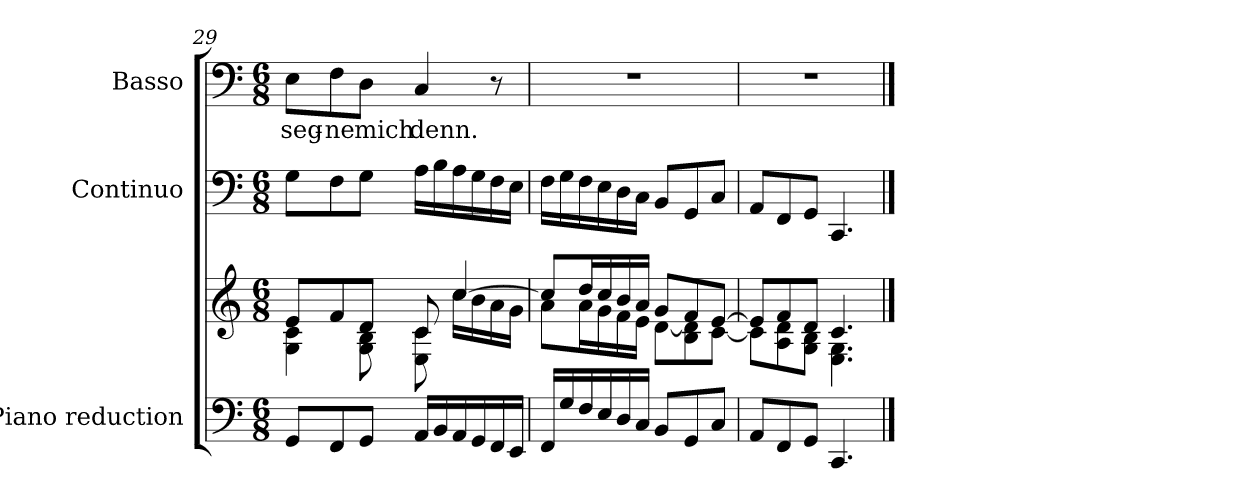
**kern	**kern	**kern	**kern	**text
*part3	*part3	*part2	*part1	*part1
*staff4	*staff3	*staff2	*staff1	*staff1
*I"Piano reduction	*	*I"Continuo	*I"Basso	*
*I'Pno	*	*	*	*
*clefF4	*clefG2	*clefF4	*clefF4	*
*k[]	*k[]	*k[]	*k[]	*
*M6/8	*M6/8	*M6/8	*M6/8	*
=29	=29	=29	=29	=29
*	*^	*	*	*
!	!	!	!	!	!LO:LY:b
8GG/L	8e/L	4G\ 4c\	8G\L	8E\L	seg-
!	!	!	!	!	!LO:LY:b
8FF/	8f/	.	8F\	8F\	-ne
!	!	!	!	!	!LO:LY:b
8GG/J	8d/J	8G\ 8B\	8G\J	8D\J	mich
!	!	!	!	!	!LO:LY:b
16AA/LL	8c/	8E\ 8c\	16A\LL	4C/	denn.
16BB/	.	.	16B\	.	.
16AA/	[4cc/	16cc\LL	16A\	.	.
16GG/	.	16b\	16G\	.	.
16FF/	.	16a\	16F\	8r	.
16EE/JJ	.	16g\JJ	16E\JJ	.	.
=30	=30	=30	=30	=30	=30
16FF/LL	8cc/L]	8a\L	16F\LL	2.r	.
16G/	.	.	16G\	.	.
16F/	16dd/L	16a\L	16F\	.	.
16E/	16cc/	16g\	16E\	.	.
16D/	16b/	16f\	16D\	.	.
16C/JJ	16a/JJ	16e\JJ	16C\JJ	.	.
8BB/L	8g/L	[8d\L	8BB/L	.	.
8GG/	8f/	8B\ 8d\]	8GG/	.	.
8C/J	[8e/J	[8c\J	8C/J	.	.
=31	=31	=31	=31	=31	=31
8AA/L	8e/L]	8c\L]	8AA/L	2.r	.
8FF/	8f/	8A\ 8d\	8FF/	.	.
8GG/J	8d/J	8G\ 8B\J	8GG/J	.	.
4.CC/	4.c/	4.E\ 4.G\	4.CC/	.	.
*	*v	*v	*	*	*
==	==	==	==	==
*-	*-	*-	*-	*-
